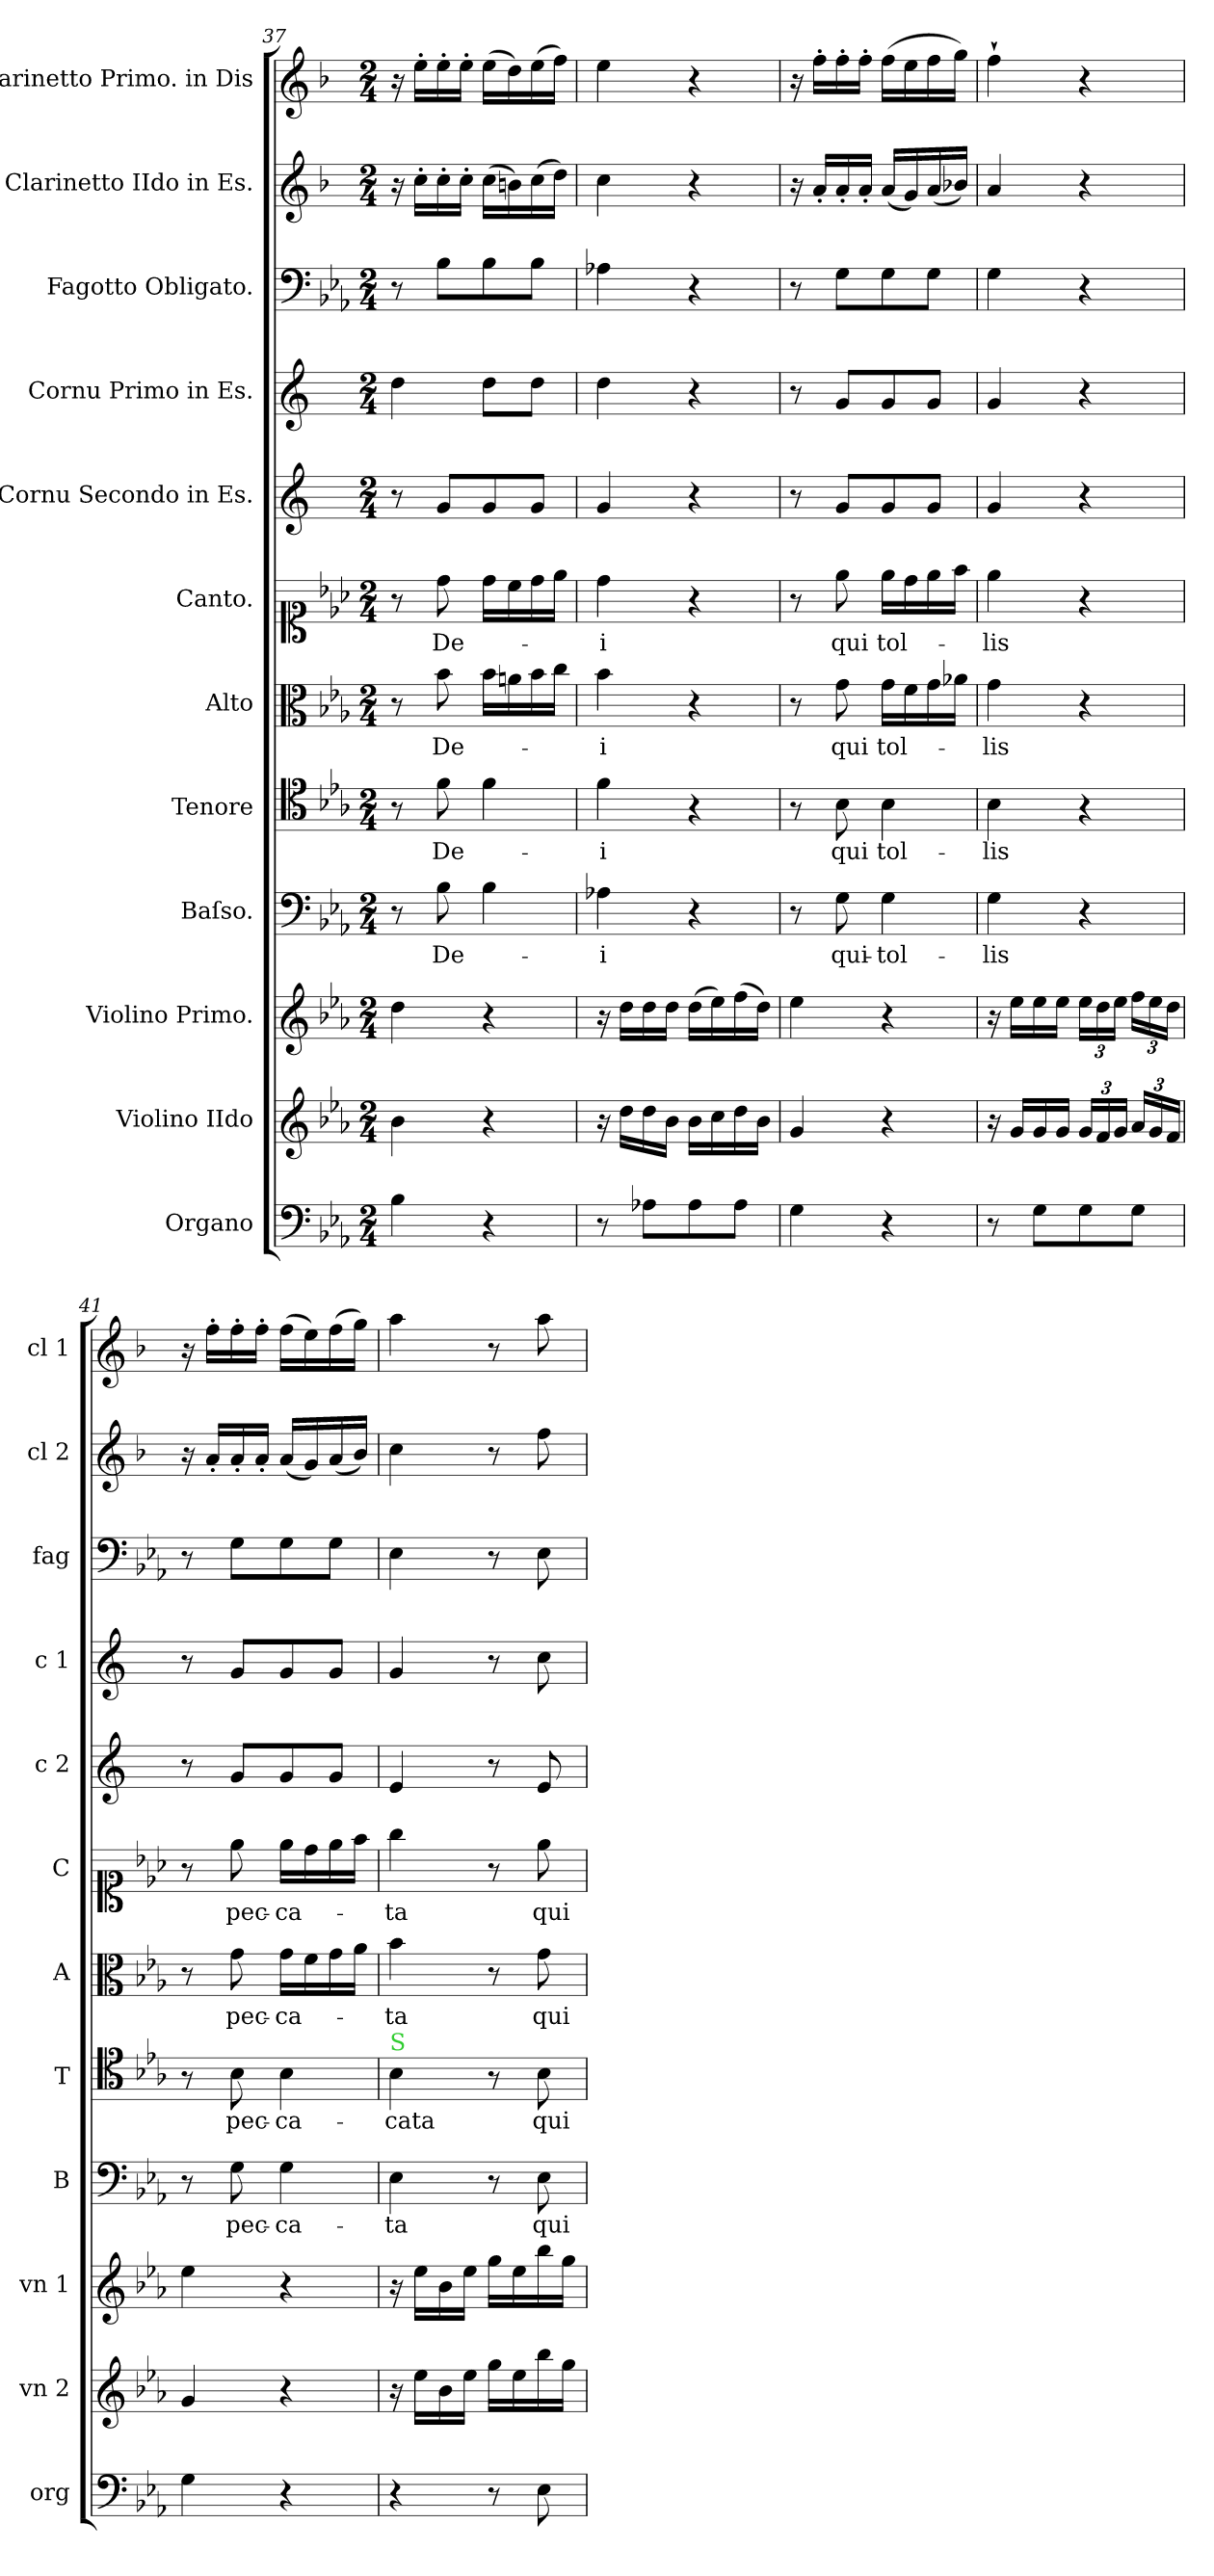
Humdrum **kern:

**kern	**kern	**kern	**kern	**text	**kern	**text	**kern	**text	**kern	**text	**kern	**kern	**kern	**kern	**kern
*part12	*part11	*part10	*part9	*part9	*part8	*part8	*part7	*part7	*part6	*part6	*part5	*part4	*part3	*part2	*part1
*staff12	*staff11	*staff10	*staff9	*staff9	*staff8	*staff8	*staff7	*staff7	*staff6	*staff6	*staff5	*staff4	*staff3	*staff2	*staff1
*I"Organo	*I"Violino IIdo	*I"Violino Primo.	*I"Baſso.	*	*I"Tenore	*	*I"Alto	*	*I"Canto.	*	*I"Cornu Secondo in Es.	*I"Cornu Primo in Es.	*I"Fagotto Obligato.	*I"Clarinetto IIdo in Es.	*I"Clarinetto Primo. in Dis
*I'org	*I'vn 2	*I'vn 1	*I'B	*	*I'T	*	*I'A	*	*I'C	*	*I'c 2	*I'c 1	*I'fag	*I'cl 2	*I'cl 1
*clefF4	*clefG2	*clefG2	*clefF4	*	*clefC4	*	*clefC3	*	*clefC1	*	*clefG2	*clefG2	*clefF4	*clefG2	*clefG2
*	*	*	*	*	*	*	*	*	*	*	*ITrd5c9	*ITrd5c9	*	*ITrd1c2	*ITrd1c2
*k[b-e-a-]	*k[b-e-a-]	*k[b-e-a-]	*k[b-e-a-]	*	*k[b-e-a-]	*	*k[b-e-a-]	*	*k[b-e-a-]	*	*k[b-e-a-]	*k[b-e-a-]	*k[b-e-a-]	*k[b-e-a-]	*k[b-e-a-]
*M2/4	*M2/4	*M2/4	*M2/4	*	*M2/4	*	*M2/4	*	*M2/4	*	*M2/4	*M2/4	*M2/4	*M2/4	*M2/4
=37	=37	=37	=37	=37	=37	=37	=37	=37	=37	=37	=37	=37	=37	=37	=37
4B-\	4b-\	4dd\	8r	.	8r	.	8r	.	8r	.	8r	4f\	8r	16r	16r
.	.	.	.	.	.	.	.	.	.	.	.	.	.	16b-'\LL	16dd'\LL
.	.	.	8B-\	De-	8f\	De-	8b-\	De-	8dd\	De-	8B-/L	.	8B-\L	16b-'\	16dd'\
.	.	.	.	.	.	.	.	.	.	.	.	.	.	16b-'\JJ	16dd'\JJ
4r	4r	4r	4B-\	.	4f\	.	16b-\LL	.	16dd\LL	.	8B-/	8f\L	8B-\	(16b-\LL	(16dd\LL
.	.	.	.	.	.	.	16an\	.	16cc\	.	.	.	.	16an\)	16cc\)
.	.	.	.	.	.	.	16b-\	.	16dd\	.	8B-/J	8f\J	8B-\J	(16b-\	(16dd\
.	.	.	.	.	.	.	16cc\JJ	.	16ee-\JJ	.	.	.	.	16cc\JJ)	16ee-\JJ)
=38	=38	=38	=38	=38	=38	=38	=38	=38	=38	=38	=38	=38	=38	=38	=38
8r	16r	16r	4A-X\	-i	4f\	-i	4b-\	-i	4dd\	-i	4B-/	4f\	4A-X\	4b-\	4dd\
.	16dd\LL	16dd\LL	.	.	.	.	.	.	.	.	.	.	.	.	.
8A-X\L	16dd\	16dd\	.	.	.	.	.	.	.	.	.	.	.	.	.
.	16b-\JJ	16dd\JJ	.	.	.	.	.	.	.	.	.	.	.	.	.
8A-\	16b-\LL	(16dd\LL	4r	.	4r	.	4r	.	4r	.	4r	4r	4r	4r	4r
.	16cc\	16ee-\)	.	.	.	.	.	.	.	.	.	.	.	.	.
8A-\J	16dd\	(16ff\	.	.	.	.	.	.	.	.	.	.	.	.	.
.	16b-\JJ	16dd\JJ)	.	.	.	.	.	.	.	.	.	.	.	.	.
=39	=39	=39	=39	=39	=39	=39	=39	=39	=39	=39	=39	=39	=39	=39	=39
4G\	4g/	4ee-\	8r	.	8r	.	8r	.	8r	.	8r	8r	8r	16r	16r
.	.	.	.	.	.	.	.	.	.	.	.	.	.	16g'/LL	16ee-'\LL
.	.	.	8G\	qui-	8B-\	qui	8g\	qui	8ee-\	qui	8B-/L	8B-/L	8G\L	16g'/	16ee-'\
.	.	.	.	.	.	.	.	.	.	.	.	.	.	16g'/JJ	16ee-'\JJ
4r	4r	4r	4G\	-tol-	4B-\	tol-	16g\LL	tol-	16ee-\LL	tol-	8B-/	8B-/	8G\	(16g/LL	(16ee-\LL
.	.	.	.	.	.	.	16f\	.	16dd\	.	.	.	.	16f/)	16dd\
.	.	.	.	.	.	.	16g\	.	16ee-\	.	8B-/J	8B-/J	8G\J	(16g/	16ee-\
.	.	.	.	.	.	.	16a-X\JJ	.	16ff\JJ	.	.	.	.	16a-X/JJ)	16ff\JJ)
=40	=40	=40	=40	=40	=40	=40	=40	=40	=40	=40	=40	=40	=40	=40	=40
8r	16r	16r	4G\	-lis	4B-\	-lis	4g\	-lis	4ee-\	-lis	4B-/	4B-/	4G\	4g/	4ee-`\
.	16g/LL	16ee-\LL	.	.	.	.	.	.	.	.	.	.	.	.	.
8G\L	16g/	16ee-\	.	.	.	.	.	.	.	.	.	.	.	.	.
.	16g/JJ	16ee-\JJ	.	.	.	.	.	.	.	.	.	.	.	.	.
8G\	24g/LL	24ee-\LL	4r	.	4r	.	4r	.	4r	.	4r	4r	4r	4r	4r
.	24f/	24dd\	.	.	.	.	.	.	.	.	.	.	.	.	.
.	24g/JJ	24ee-\JJ	.	.	.	.	.	.	.	.	.	.	.	.	.
8G\J	24a-/LL	24ff\LL	.	.	.	.	.	.	.	.	.	.	.	.	.
.	24g/	24ee-\	.	.	.	.	.	.	.	.	.	.	.	.	.
.	24f/JJ	24dd\JJ	.	.	.	.	.	.	.	.	.	.	.	.	.
=41	=41	=41	=41	=41	=41	=41	=41	=41	=41	=41	=41	=41	=41	=41	=41
4G\	4g/	4ee-\	8r	.	8r	.	8r	.	8r	.	8r	8r	8r	16r	16r
.	.	.	.	.	.	.	.	.	.	.	.	.	.	16g'/LL	16ee-'\LL
.	.	.	8G\	pec-	8B-\	pec-	8g\	pec-	8ee-\	pec-	8B-/L	8B-/L	8G\L	16g'/	16ee-'\
.	.	.	.	.	.	.	.	.	.	.	.	.	.	16g'/JJ	16ee-'\JJ
4r	4r	4r	4G\	-ca-	4B-\	-ca-	16g\LL	-ca-	16ee-\LL	-ca-	8B-/	8B-/	8G\	(16g/LL	(16ee-\LL
.	.	.	.	.	.	.	16f\	.	16dd\	.	.	.	.	16f/)	16dd\)
.	.	.	.	.	.	.	16g\	.	16ee-\	.	8B-/J	8B-/J	8G\J	(16g/	(16ee-\
.	.	.	.	.	.	.	16a-\JJ	.	16ff\JJ	.	.	.	.	16a-/JJ)	16ff\JJ)
=42	=42	=42	=42	=42	=42	=42	=42	=42	=42	=42	=42	=42	=42	=42	=42
!	!	!	!	!	!LO:TX:a:color=limegreen:t=S	!	!	!	!	!	!	!	!	!	!
4r	16r	16r	4E-\	-ta	4B-\	-cata	4b-\	-ta	4gg\	-ta	4G/	4B-/	4E-\	4b-\	4gg\
.	16ee-\LL	16ee-\LL	.	.	.	.	.	.	.	.	.	.	.	.	.
.	16b-\	16b-\	.	.	.	.	.	.	.	.	.	.	.	.	.
.	16ee-\JJ	16ee-\JJ	.	.	.	.	.	.	.	.	.	.	.	.	.
8r	16gg\LL	16gg\LL	8r	.	8r	.	8r	.	8r	.	8r	8r	8r	8r	8r
.	16ee-\	16ee-\	.	.	.	.	.	.	.	.	.	.	.	.	.
8E-\	16bb-\	16bb-\	8E-\	qui-	8B-\	qui	8g\	qui	8ee-\	qui	8G/	8e-\	8E-\	8ee-\	8gg\
.	16gg\JJ	16gg\JJ	.	.	.	.	.	.	.	.	.	.	.	.	.
=	=	=	=	=	=	=	=	=	=	=	=	=	=	=	=
*-	*-	*-	*-	*-	*-	*-	*-	*-	*-	*-	*-	*-	*-	*-	*-
